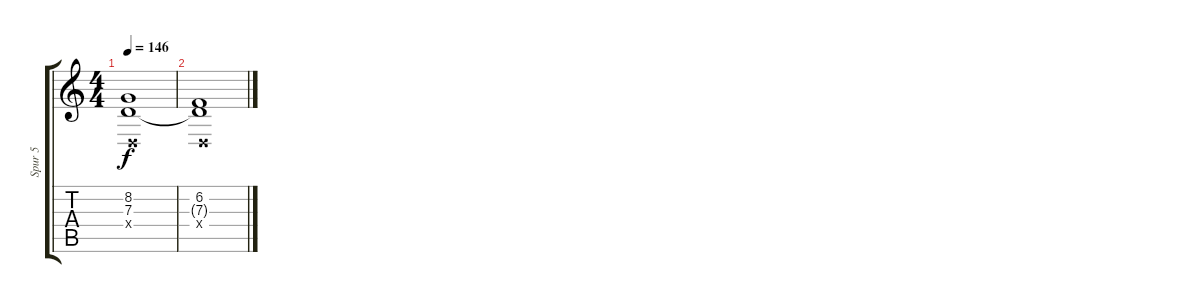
\track ("Spur 5" "Spur 5") {instrument drawbarorgan}
\staff {score tabs}
\tuning (E4 B3 G3 D3 A2 E2) {hide}
\ts (4 4)
\tempo 146
\clef g2
\ks c
(8.2 7.3 0.4{x}).1{dy f} |
(6.2 7.3{t} 0.4{x}).1
